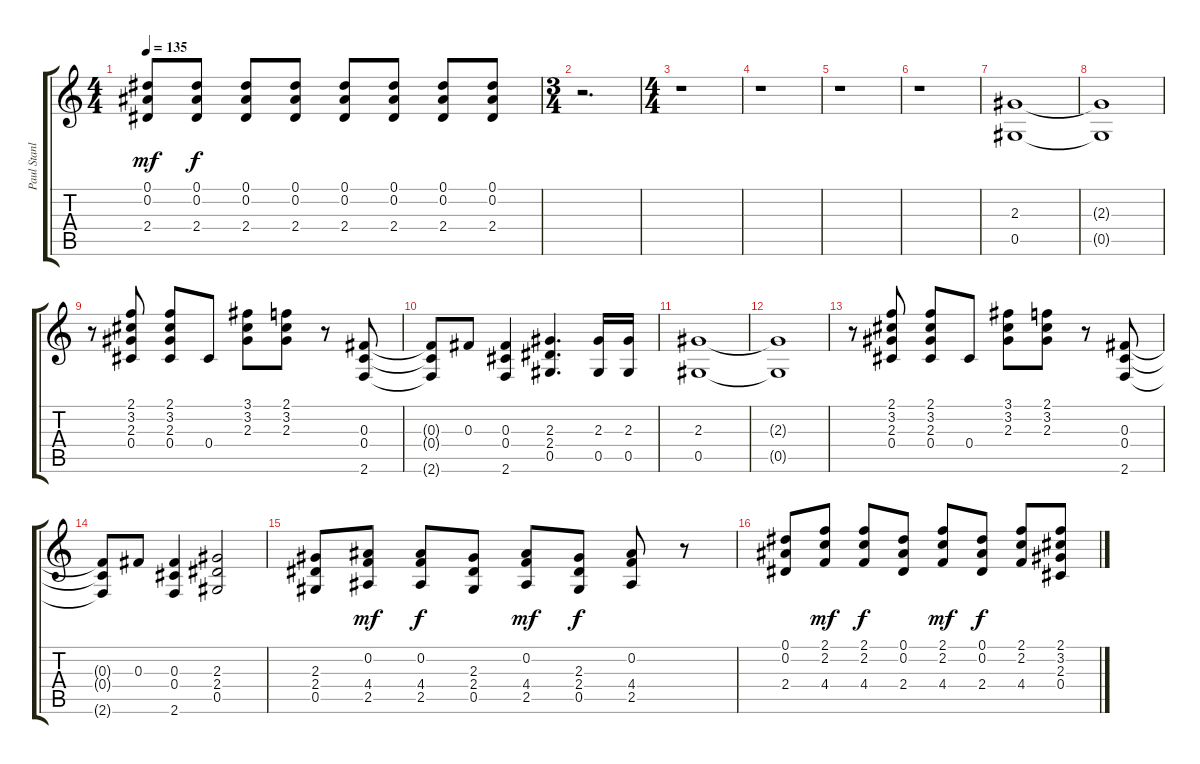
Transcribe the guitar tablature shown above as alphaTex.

\track ("Paul Stanley" "Paul Stanl") {instrument distortionguitar}
\staff {score tabs}
\tuning (Eb4 Bb3 Gb3 Db3 Ab2 Eb2) {hide}
\ts (4 4)
\tempo 135
\clef g2
\ks c
(0.1 0.2 2.4).8{dy mf} (0.1 0.2 2.4).8{dy f} (0.1 0.2 2.4).8 (0.1 0.2 2.4).8 (0.1 0.2 2.4).8 (0.1 0.2 2.4).8 (0.1 0.2 2.4).8 (0.1 0.2 2.4).8 |
\ts (3 4)
r.2{d} |
\ts (4 4)
r.1 |
r.1 |
r.1 |
r.1 |
(2.3 0.5).1 |
(2.3{t} 0.5{t}).1 |
r.8 (2.1 3.2 2.3 0.4).8 (2.1 3.2 2.3 0.4).8 0.4.8 (3.1 3.2 2.3).8 (2.1 3.2 2.3).8 r.8 (0.3 0.4 2.6).8 |
(0.3{t} 0.4{t} 2.6{t}).8 0.3.8 (0.3 0.4 2.6).4 (2.3 2.4 0.5).4{d} (2.3 0.5).16 (2.3 0.5).16 |
(2.3 0.5).1 |
(2.3{t} 0.5{t}).1 |
r.8 (2.1 3.2 2.3 0.4).8 (2.1 3.2 2.3 0.4).8 0.4.8 (3.1 3.2 2.3).8 (2.1 3.2 2.3).8 r.8 (0.3 0.4 2.6).8 |
(0.3{t} 0.4{t} 2.6{t}).8 0.3.8 (0.3 0.4 2.6).4 (2.3 2.4 0.5).2 |
(2.3 2.4 0.5).8 (0.2 4.4 2.5).8{dy mf} (0.2 4.4 2.5).8{dy f} (2.3 2.4 0.5).8 (0.2 4.4 2.5).8{dy mf} (2.3 2.4 0.5).8{dy f} (0.2 4.4 2.5).8 r.8 |
(0.1 0.2 2.4).8 (2.1 2.2 4.4).8{dy mf} (2.1 2.2 4.4).8{dy f} (0.1 0.2 2.4).8 (2.1 2.2 4.4).8{dy mf} (0.1 0.2 2.4).8{dy f} (2.1 2.2 4.4).8 (2.1 3.2 2.3 0.4).8
